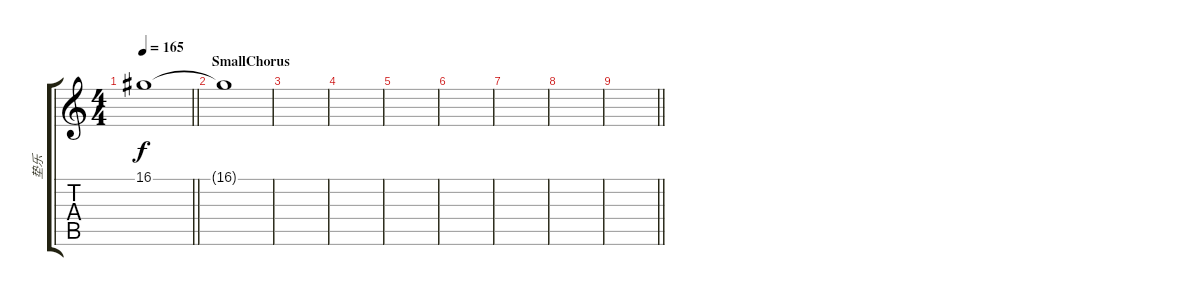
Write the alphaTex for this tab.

\track ("垫乐" "垫乐") {instrument lead1square}
\staff {score tabs}
\tuning (E4 B3 G3 D3 A2 E2) {hide}
\ts (4 4)
\tempo 165
\clef g2
\barLineRight lightlight
\ks c
16.1{t}.1{dy f} |
\section ("" "SmallChorus")
16.1{t}.1 |
|
|
|
|
|
|
\barLineRight lightlight
